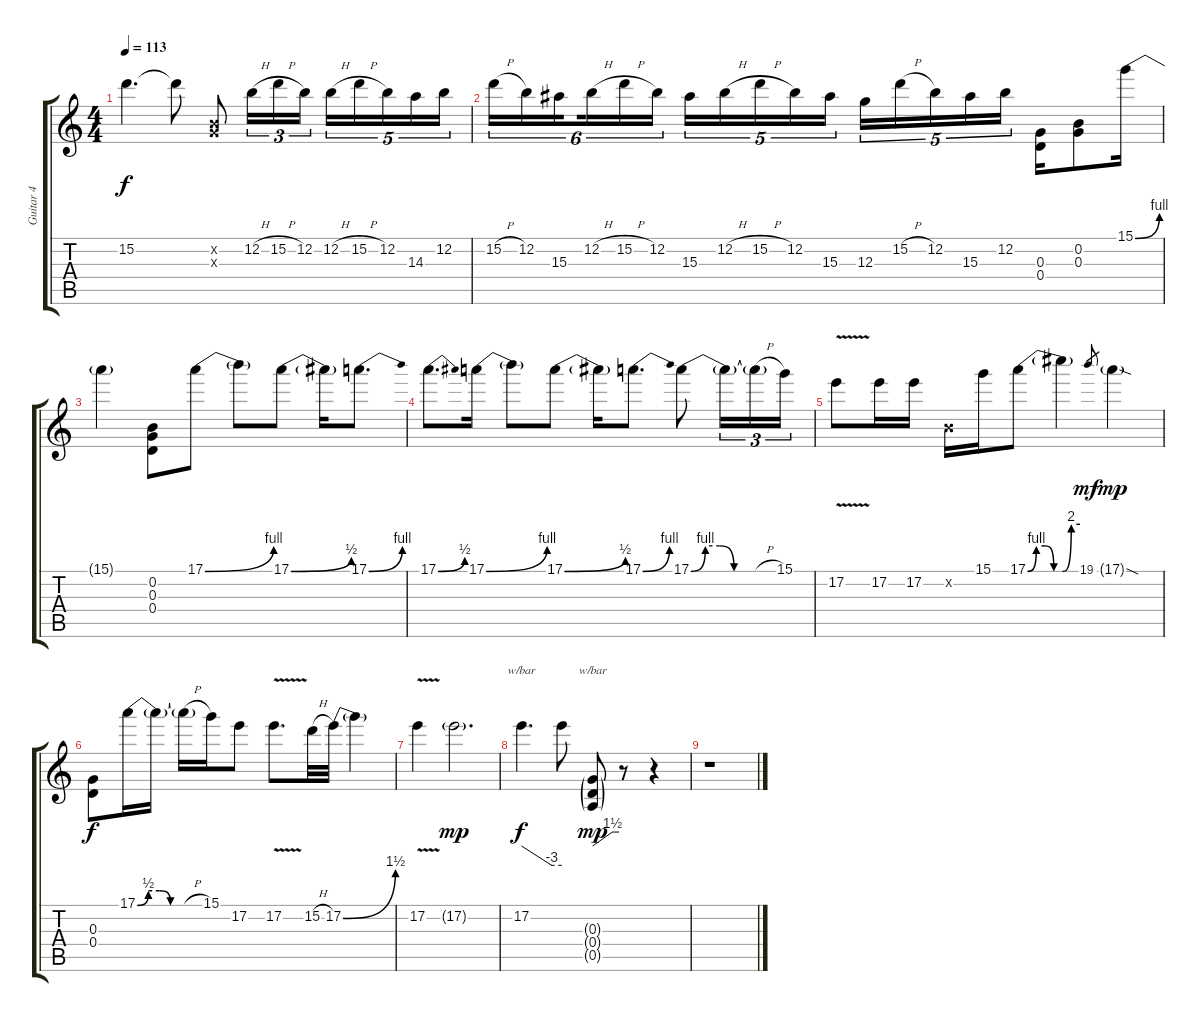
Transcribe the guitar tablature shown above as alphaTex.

\track ("Guitar 4" "Guitar 4") {instrument overdrivenguitar}
\staff {score tabs}
\tuning (E4 B3 G3 D3 A2 E2) {hide}
\ts (4 4)
\tempo 113
\clef g2
\ks c
15.2{t}.4{d dy f} 15.2{t}.8 (0.2{x} 0.3{x}).8 12.2{h}.16{tu (3 2)} 15.2{h}.16{tu (3 2)} 12.2.16{tu (3 2)} 12.2{h}.16{tu (5 4)} 15.2{h}.16{tu (5 4)} 12.2.16{tu (5 4)} 14.3.16{tu (5 4)} 12.2.16{tu (5 4)} |
15.2{h}.16{tu (6 4)} 12.2.16{tu (6 4)} 15.3.16{tu (6 4) beam splitsecondary} 12.2{h}.16{tu (6 4)} 15.2{h}.16{tu (6 4)} 12.2.16{tu (6 4)} 15.3.16{tu (5 4)} 12.2{h}.16{tu (5 4)} 15.2{h}.16{tu (5 4)} 12.2.16{tu (5 4)} 15.3.16{tu (5 4)} 12.3.16{tu (5 4)} 15.2{h}.16{tu (5 4)} 12.2.16{tu (5 4)} 15.3.16{tu (5 4)} 12.2.16{tu (5 4)} (0.3 0.4).16 (0.2 0.3).8 15.1{be (bend 0 0 60 4)}.16 |
15.1{t}.4 (0.2 0.3 0.4).8 17.1{be (bend 0 0 60 4)}.8 17.1{t}.8 17.1{be (bend 0 0 60 2)}.8 17.1{t}.16 17.1{be (bend 0 0 60 4)}.8{d} |
17.1{be (bend 0 0 60 2)}.8{d} 17.1{be (bend 0 0 60 4)}.16 17.1{t}.8 17.1{be (bend 0 0 60 2)}.8 17.1{t}.16 17.1{be (bend 0 0 60 4)}.8{d} 17.1{be (custom 0 0 10 4 20 4 30 0 60 0)}.8 17.1{t}.16{tu (3 2)} 17.1{h t}.16{tu (3 2)} 15.1.16{tu (3 2)} |
17.2{v}.8 17.2.16 17.2.16 0.2{x}.16 15.1.16 17.1{be (custom 0 0 10 4 20 4 30 0 40 0 50 8 60 8)}.8 17.1{t}.4 19.1.8{gr dy mf} 17.1{sod g}.4{dy mp} |
(0.3 0.4).8{dy f} 17.1{be (custom 0 0 10 2 20 2 30 0 60 0)}.16 17.1{t}.16 17.1{h t}.16 15.1.16 17.2.8 17.2{v}.8{d} 15.2{h}.32 17.2{be (bend 0 0 60 6)}.32 17.2{t}.4 |
17.2{v}.4 17.2{g}.2{d dy mp} |
17.2.4{d tbe (custom default 0 0 45 -12 60 -12) dy f} 17.2{t}.8 (0.3{g} 0.4{g} 0.5{g}).8{tbe (custom default 0 0 45 6 60 6) dy mp} r.8 r.4 |
r.1
